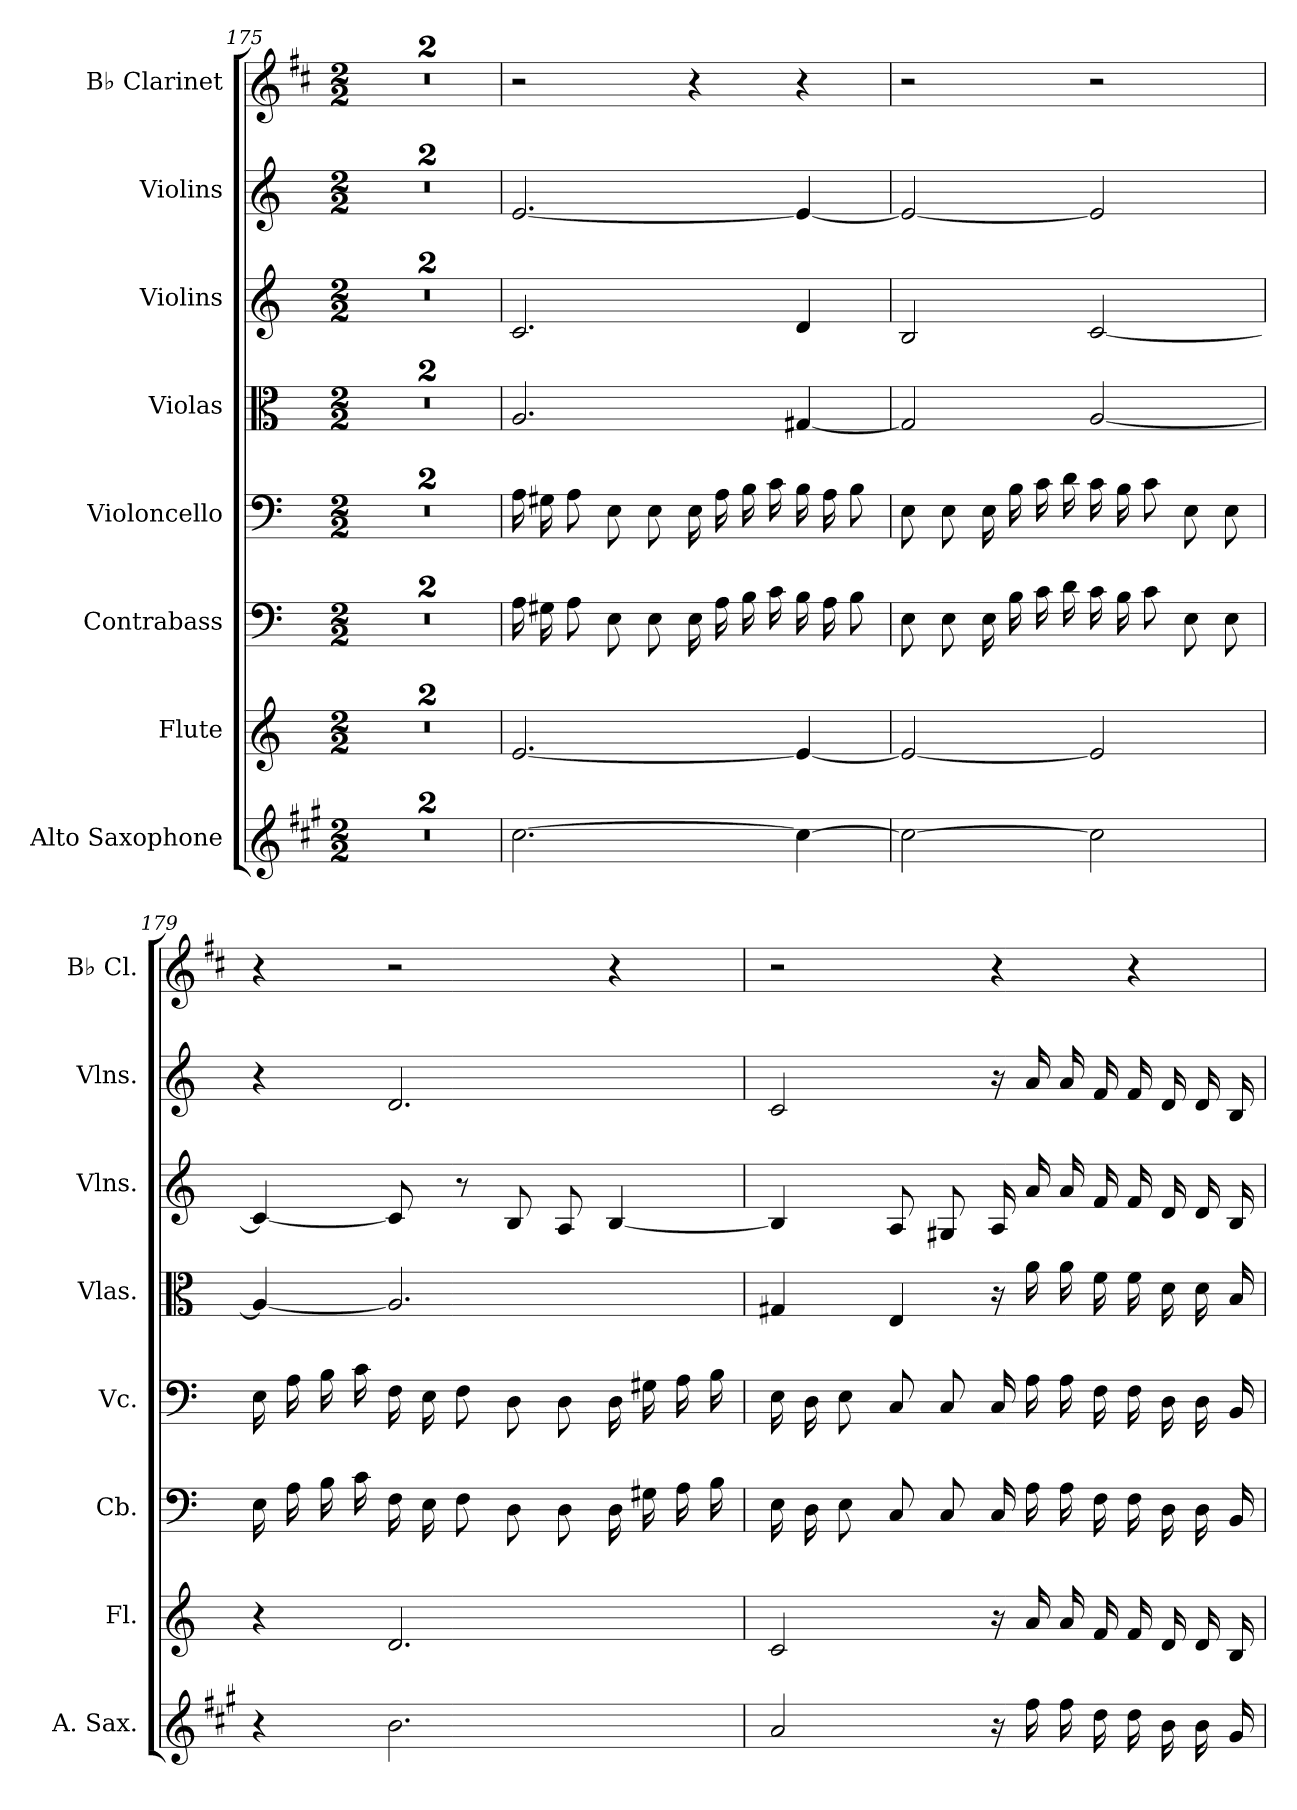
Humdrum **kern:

**kern	**kern	**kern	**kern	**kern	**kern	**kern	**kern
*part8	*part7	*part6	*part5	*part4	*part3	*part2	*part1
*staff8	*staff7	*staff6	*staff5	*staff4	*staff3	*staff2	*staff1
*I"Alto Saxophone	*I"Flute	*I"Contrabass	*I"Violoncello	*I"Violas	*I"Violins	*I"Violins	*I"B♭ Clarinet
*I'A. Sax.	*I'Fl.	*I'Cb.	*I'Vc.	*I'Vlas.	*I'Vlns.	*I'Vlns.	*I'B♭ Cl.
*clefG2	*clefG2	*clefF4	*clefF4	*clefC3	*clefG2	*clefG2	*clefG2
*ITrd5c9	*	*ITrd7c12	*	*	*	*	*ITrd1c2
*k[]	*k[]	*k[]	*k[]	*k[]	*k[]	*k[]	*k[]
*M2/2	*M2/2	*M2/2	*M2/2	*M2/2	*M2/2	*M2/2	*M2/2
=175	=175	=175	=175	=175	=175	=175	=175
1r	1r	1r	1r	1r	1r	1r	1r
=176	=176	=176	=176	=176	=176	=176	=176
1r	1r	1r	1r	1r	1r	1r	1r
=177	=177	=177	=177	=177	=177	=177	=177
[2.e\	[2.e/	16AA\	16A\	2.A/	2.c/	[2.e/	2r
.	.	16GG#X\	16G#X\	.	.	.	.
.	.	8AA\	8A\	.	.	.	.
.	.	8EE\	8E\	.	.	.	.
.	.	8EE\	8E\	.	.	.	.
.	.	16EE\	16E\	.	.	.	4r
.	.	16AA\	16A\	.	.	.	.
.	.	16BB\	16B\	.	.	.	.
.	.	16C\	16c\	.	.	.	.
4e\_	4e/_	16BB\	16B\	[4G#X/	4d/	4e/_	4r
.	.	16AA\	16A\	.	.	.	.
.	.	8BB\	8B\	.	.	.	.
=178	=178	=178	=178	=178	=178	=178	=178
2e\_	2e/_	8EE\	8E\	2G#/]	2B/	2e/_	2r
.	.	8EE\	8E\	.	.	.	.
.	.	16EE\	16E\	.	.	.	.
.	.	16BB\	16B\	.	.	.	.
.	.	16C\	16c\	.	.	.	.
.	.	16D\	16d\	.	.	.	.
2e\]	2e/]	16C\	16c\	[2A/	[2c/	2e/]	2r
.	.	16BB\	16B\	.	.	.	.
.	.	8C\	8c\	.	.	.	.
.	.	8EE\	8E\	.	.	.	.
.	.	8EE\	8E\	.	.	.	.
=179	=179	=179	=179	=179	=179	=179	=179
4r	4r	16EE\	16E\	4A/_	4c/_	4r	4r
.	.	16AA\	16A\	.	.	.	.
.	.	16BB\	16B\	.	.	.	.
.	.	16C\	16c\	.	.	.	.
2.d\	2.d/	16FF\	16F\	2.A/]	8c/]	2.d/	2r
.	.	16EE\	16E\	.	.	.	.
.	.	8FF\	8F\	.	8r	.	.
.	.	8DD\	8D\	.	8B/	.	.
.	.	8DD\	8D\	.	8A/	.	.
.	.	16DD\	16D\	.	[4B/	.	4r
.	.	16GG#X\	16G#X\	.	.	.	.
.	.	16AA\	16A\	.	.	.	.
.	.	16BB\	16B\	.	.	.	.
=180	=180	=180	=180	=180	=180	=180	=180
2c/	2c/	16EE\	16E\	4G#X/	4B/]	2c/	2r
.	.	16DD\	16D\	.	.	.	.
.	.	8EE\	8E\	.	.	.	.
.	.	8CC/	8C/	4E/	8A/	.	.
.	.	8CC/	8C/	.	8G#X/	.	.
16r	16r	16CC/	16C/	16r	16A/	16r	4r
16a\	16a/	16AA\	16A\	16a\	16a/	16a/	.
16a\	16a/	16AA\	16A\	16a\	16a/	16a/	.
16f\	16f/	16FF\	16F\	16f\	16f/	16f/	.
16f\	16f/	16FF\	16F\	16f\	16f/	16f/	4r
16d\	16d/	16DD\	16D\	16d\	16d/	16d/	.
16d\	16d/	16DD\	16D\	16d\	16d/	16d/	.
16B/	16B/	16BBB/	16BB/	16B/	16B/	16B/	.
=	=	=	=	=	=	=	=
*-	*-	*-	*-	*-	*-	*-	*-
